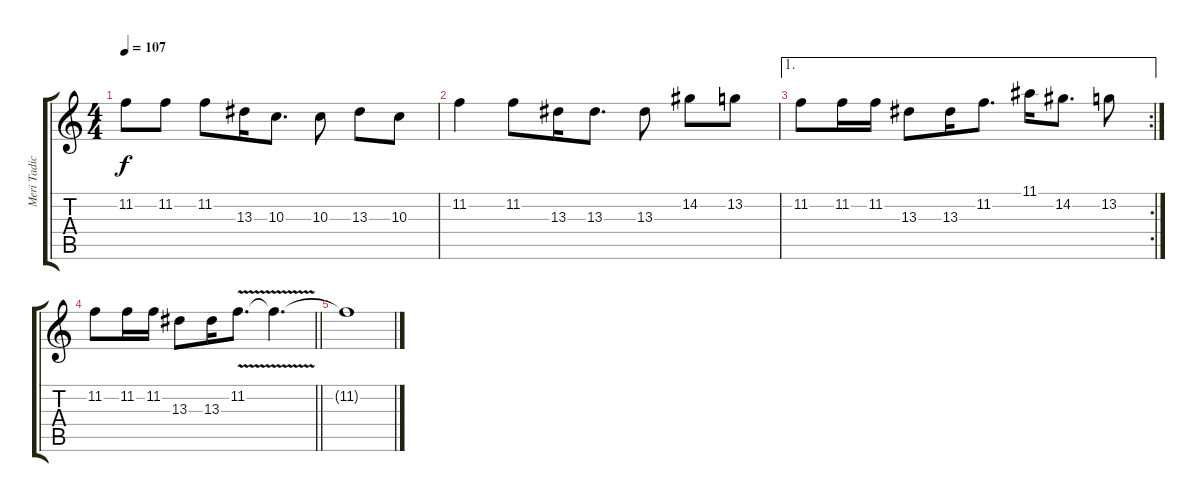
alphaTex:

\track ("Meri Tadic" "Meri Tadic") {instrument fiddle}
\staff {score tabs}
\tuning (B4 Gb4 D4 A3 E3 B2) {hide}
\ts (4 4)
\tempo 107
\clef g2
\ks c
11.2.8{dy f} 11.2.8 11.2.8 13.3.16 10.3.8{d} 10.3.8 13.3.8 10.3.8 |
11.2.4 11.2.8 13.3.16 13.3.8{d} 13.3.8 14.2.8 13.2.8 |
\ae 1
\rc 2
11.2.8 11.2.16 11.2.16 13.3.8 13.3.16 11.2.8{d} 11.1.16 14.2.8{d} 13.2.8 |
\barLineRight lightlight
11.2.8 11.2.16 11.2.16 13.3.8 13.3.16 11.2{v}.8{d} 11.2{t}.4{d} |
11.2{t}.1
